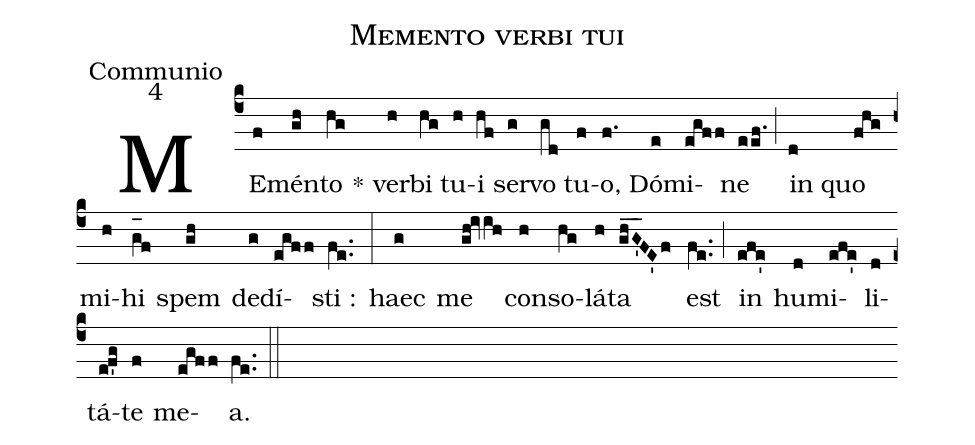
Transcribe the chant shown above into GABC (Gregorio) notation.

name:Memento verbi tui;
office-part:Communio;
mode:4;
%%
(c4) ME(f)mén(gh)to(hg) *() ver(h)bi(hg) tu(h)i(hf) ser(g)vo(gd) tu(f)o,(f.) Dó(e)mi(egff)ne(eef.) (;) in(d) quo(fhg) mi(h)hi(g_[oh:h]f) spem(gh) de(g)dí(egff)sti :(fe..) (:) haec(g) me(gh!ivih) con(h)so(hg)lá(h)ta(gh_G'_FE'f) est(fe..) (;) in(efe') hu(d)mi(efe')li(d)tá(ef'g)te(f) me(egff)a.(fe..) (::)
